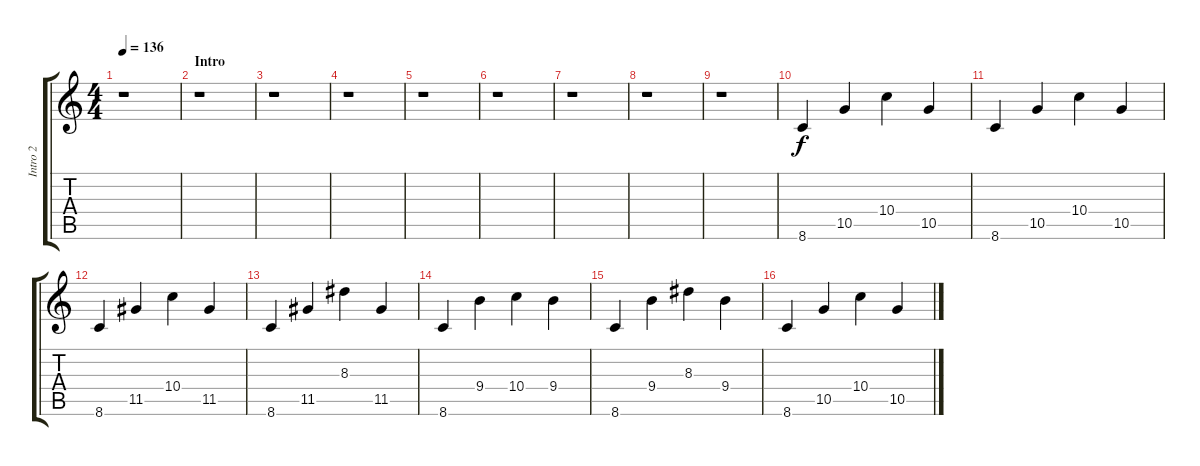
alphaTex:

\track ("Intro 2" "Intro 2") {instrument acousticbass}
\staff {score tabs}
\tuning (E4 B3 G3 D3 A2 E2) {hide}
\ts (4 4)
\tempo 136
\clef g2
\ks c
r.1{dy f instrument acousticbass} |
\section ("" "Intro")
r.1 |
r.1 |
r.1 |
r.1 |
r.1 |
r.1 |
r.1 |
r.1{balance 1} |
8.6.4{balance 15} 10.5.4 10.4.4 10.5.4 |
8.6.4 10.5.4 10.4.4 10.5.4{balance 15} |
8.6.4{balance 1} 11.5.4 10.4.4 11.5.4 |
8.6.4 11.5.4 8.3.4 11.5.4{balance 1} |
8.6.4{balance 15} 9.4.4 10.4.4 9.4.4 |
8.6.4 9.4.4 8.3.4 9.4.4{balance 15} |
8.6.4{balance 1} 10.5.4 10.4.4 10.5.4
